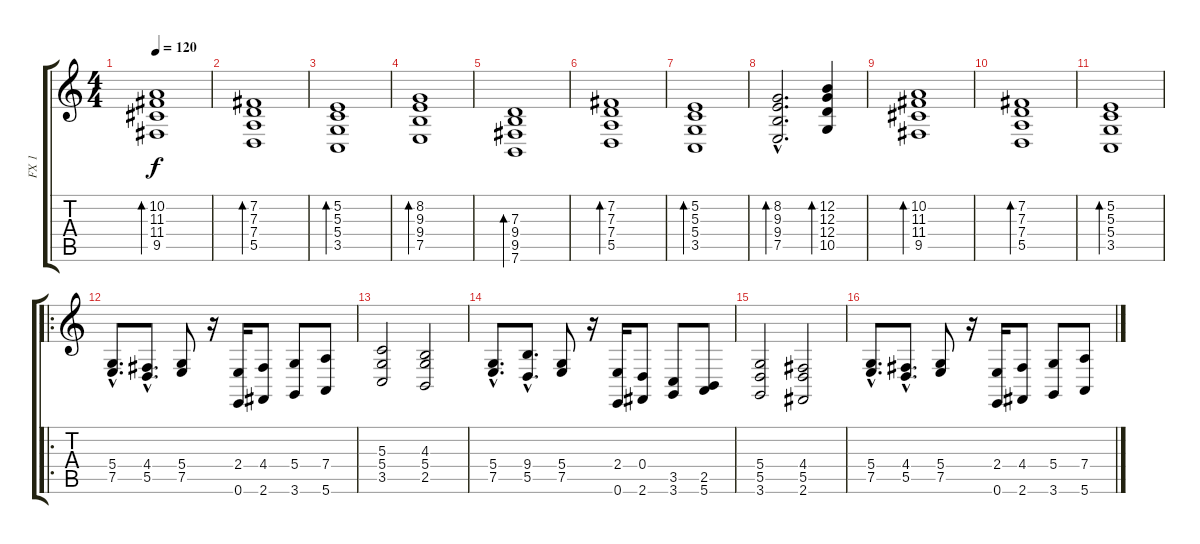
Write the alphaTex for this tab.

\track ("FX 1" "FX 1") {instrument fx1rain}
\staff {score tabs}
\tuning (E4 B3 G3 D3 A2 E2) {hide}
\ts (4 4)
\tempo 120
\clef g2
\ks c
(10.2 11.3 11.4 9.5).1{bd 240 dy f} |
(7.2 7.3 7.4 5.5).1{bd 240} |
(5.2 5.3 5.4 3.5).1{bd 240} |
(8.2 9.3 9.4 7.5).1{bd 240} |
(7.3 9.4 9.5 7.6).1{bd 240} |
(7.2 7.3 7.4 5.5).1{bd 240} |
(5.2 5.3 5.4 3.5).1{bd 240} |
(8.2{hac} 9.3{hac} 9.4{hac} 7.5{hac}).2{d bd 240} (12.2 12.3 12.4 10.5).4{bd 240} |
(10.2 11.3 11.4 9.5).1{bd 240} |
(7.2 7.3 7.4 5.5).1{bd 240} |
(5.2 5.3 5.4 3.5).1{bd 240} |
\ro
(5.4{hac} 7.5{hac}).8{d} (4.4{hac} 5.5{hac}).8{d} (5.4 7.5).8 r.16 (2.4 0.6).16 (4.4 2.6).8 (5.4 3.6).8 (7.4 5.6).8 |
(5.3 5.4 3.5).2 (4.3 5.4 2.5).2 |
(5.4{hac} 7.5{hac}).8{d} (9.4{hac} 5.5{hac}).8{d} (5.4 7.5).8 r.16 (2.4 0.6).16 (0.4 2.6).8 (3.5 3.6).8 (2.5 5.6).8 |
(5.4 5.5 3.6).2 (4.4 5.5 2.6).2 |
(5.4{hac} 7.5{hac}).8{d} (4.4{hac} 5.5{hac}).8{d} (5.4 7.5).8 r.16 (2.4 0.6).16 (4.4 2.6).8 (5.4 3.6).8 (7.4 5.6).8
